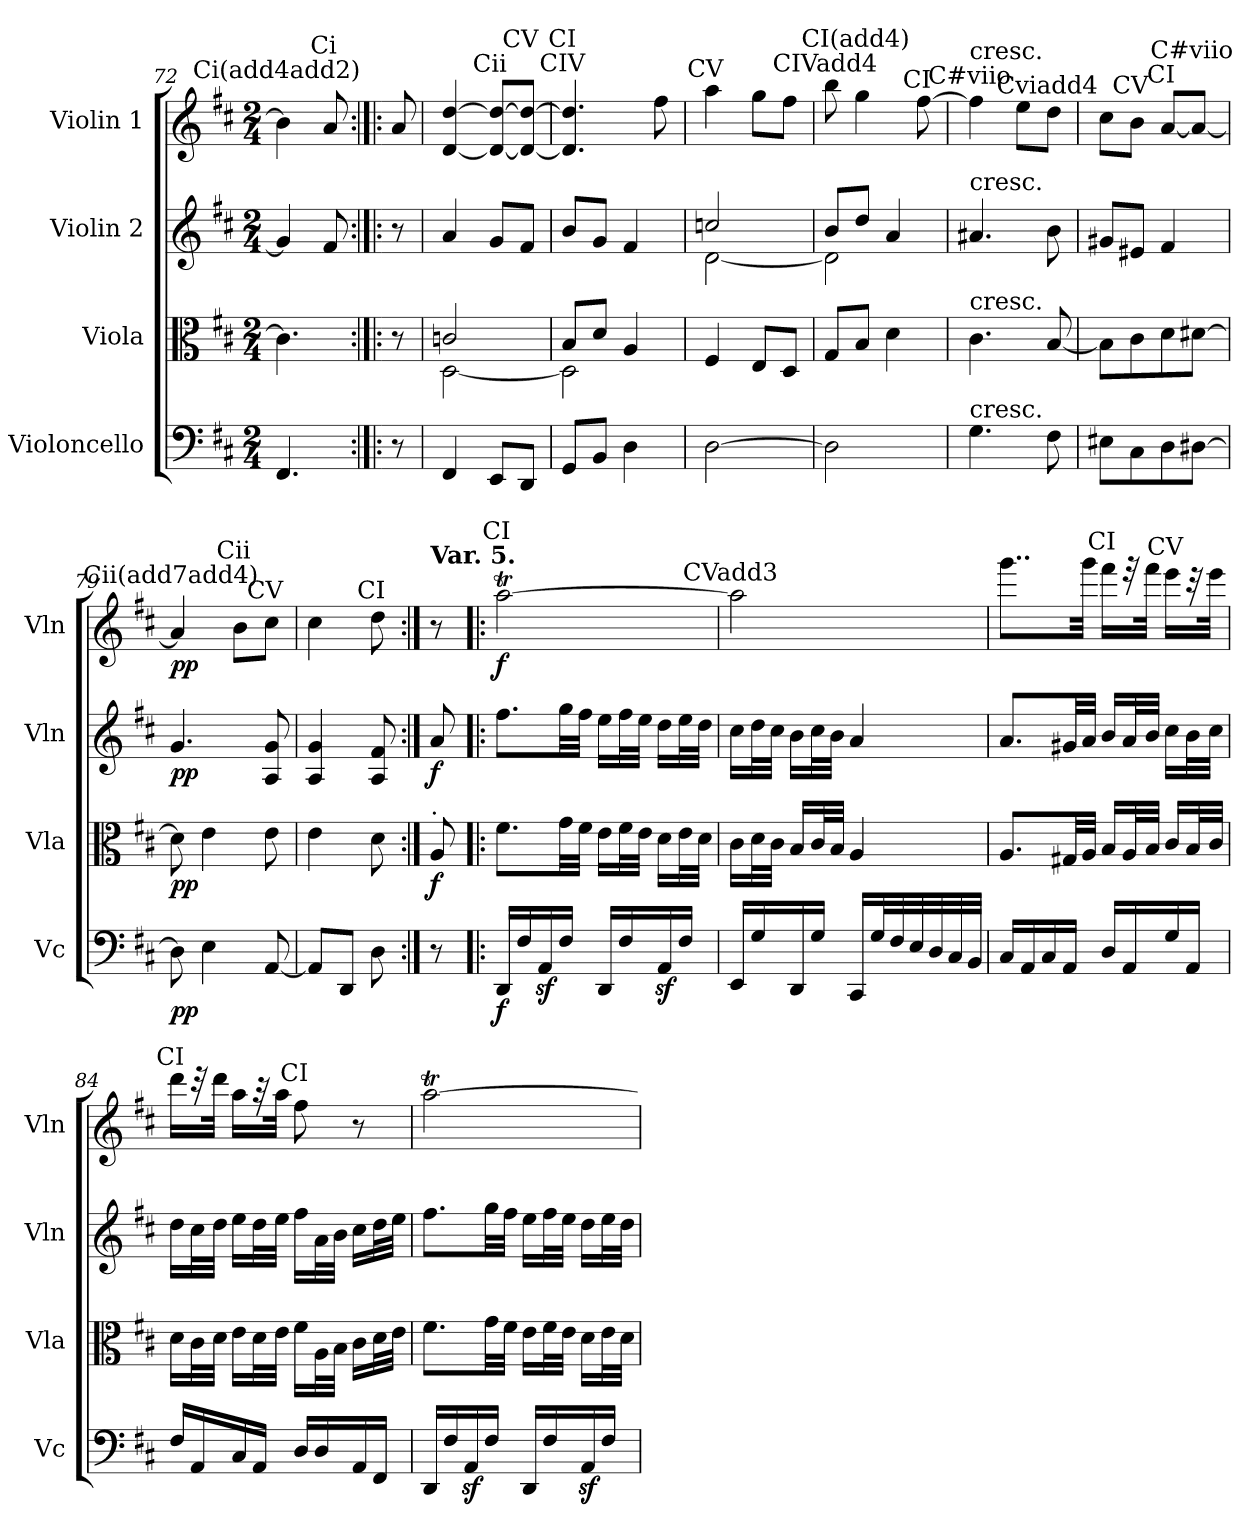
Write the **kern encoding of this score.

**kern	**dynam	**kern	**dynam	**kern	**dynam	**kern	**dynam
*part4	*part4	*part3	*part3	*part2	*part2	*part1	*part1
*staff4	*staff4	*staff3	*staff3	*staff2	*staff2	*staff1	*staff1
*I"Violoncello	*	*I"Viola	*	*I"Violin 2	*	*I"Violin 1	*
*I'Vc	*	*I'Vla	*	*I'Vln	*	*I'Vln	*
!!LO:LB:g=z
*clefF4	*	*clefC3	*	*clefG2	*	*clefG2	*
*k[f#c#]	*	*k[f#c#]	*	*k[f#c#]	*	*k[f#c#]	*
*D:	*	*D:	*	*D:	*	*D:	*
*M2/4	*	*M2/4	*	*M2/4	*	*M2/4	*
=72	=72	=72	=72	=72	=72	=72	=72
!	!	!	!	!	!	!LO:TX:a:cj:t=Ci(add4add2)	!
4.FF#/	.	4.c#\]	.	4g#/]	.	4b\]	.
!	!	!	!	!	!	!LO:TX:a:cj:t=Ci	!
.	.	.	.	8f#/	.	8a/	.
=72X10:|!|:	=72X10:|!|:	=72X10:|!|:	=72X10:|!|:	=72X10:|!|:	=72X10:|!|:	=72X10:|!|:	=72X10:|!|:
8r	.	8r	.	8r	.	8a/	.
=73	=73	=73	=73	=73	=73	=73	=73
*	*	*^	*	*	*	*	*
4FF#/	.	2cn/	[<2D\	.	4a/	.	[4d/ [4dd/	.
!	!	!	!	!	!	!	!LO:TX:a:cj:t=Cii	!
8EE/L	.	.	.	.	8g/L	.	8d/_ 8dd/_L	.
!	!	!	!	!	!	!	!LO:TX:a:cj:t=CV	!
8DD/J	.	.	.	.	8f#/J	.	8d/_ 8dd/_J	.
!!LO:PB:g=z
=74	=74	=74	=74	=74	=74	=74	=74	=74
!	!	!	!	!	!	!	!LO:TX:a:cj:t=CIV	!
!	!	!	!	!	!	!	!LO:TX:a:cj:t=CI	!
8GG/L	.	8B/L	2D\]	.	8b/L	.	4.d/] 4.dd/]	.
8BB/J	.	8d/J	.	.	8g/J	.	.	.
4D\	.	4A/	.	.	4f#/	.	.	.
.	.	.	.	.	.	.	8ff#\	.
*	*	*v	*v	*	*	*	*	*
=75	=75	=75	=75	=75	=75	=75	=75
*	*	*	*	*^	*	*	*
!	!	!	!	!	!	!	!LO:TX:a:cj:t=CV	!
[2D\	.	4F#/	.	2ccn/	[<2d\	.	4aa\	.
.	.	8E/L	.	.	.	.	8gg\L	.
.	.	8D/J	.	.	.	.	8ff#\J	.
=76	=76	=76	=76	=76	=76	=76	=76	=76
!	!	!	!	!	!	!	!LO:TX:a:cj:t=CIVadd4	!
2D\]	.	8G/L	.	8b/L	2d\]	.	8bb\	.
!	!	!	!	!	!	!	!LO:TX:a:cj:t=CI(add4)	!
.	.	8B/J	.	8dd/J	.	.	4gg\	.
.	.	4d\	.	4a/	.	.	.	.
!	!	!	!	!	!	!	!LO:TX:a:cj:t=CI	!
.	.	.	.	.	.	.	[8ff#\	.
*	*	*	*	*v	*v	*	*	*
=77	=77	=77	=77	=77	=77	=77	=77
!	!	!	!	!	!	!LO:TX:a:cj:t=C#viio	!
!	!	!	!	!	!	!LO:TX:a:t=cresc.	!
!	!	!	!	!LO:TX:a:t=cresc.	!	!	!
!	!	!LO:TX:a:t=cresc.	!	!	!	!	!
!LO:TX:a:t=cresc.	!	!	!	!	!	!	!
4.G\	.	4.c#\	.	4.a#X/	.	4ff#\]	.
.	.	.	.	.	.	8ee\L	.
!	!	!	!	!	!	!LO:TX:a:cj:t=Cviadd4	!
8F#\	.	[8B/	.	8b\	.	8dd\J	.
=78	=78	=78	=78	=78	=78	=78	=78
8E#X\L	.	8B\L]	.	8g#X/L	.	8cc#\L	.
!	!	!	!	!	!	!LO:TX:a:cj:t=CV	!
8C#\	.	8c#\	.	8e#X/J	.	8b\J	.
!	!	!	!	!	!	!LO:TX:a:cj:t=CI	!
8D\	.	8d\	.	4f#/	.	[8a/L	.
!	!	!	!	!	!	!LO:TX:a:cj:t=C#viio	!
[8D#X\J	.	[8d#X\J	.	.	.	8a/J_	.
!!LO:LB:g=z
=79	=79	=79	=79	=79	=79	=79	=79
!	!	!	!	!	!	!LO:TX:a:cj:t=Cii(add7add4)	!
!	!LO:DY:b	!	!LO:DY:b	!	!LO:DY:b	!	!LO:DY:b
8D#\]	pp	8d#\]	pp	4.g/	pp	4a/]	pp
4E\	.	4e\	.	.	.	.	.
!	!	!	!	!	!	!LO:TX:a:cj:t=Cii	!
.	.	.	.	.	.	8b\L	.
!	!	!	!	!	!	!LO:TX:a:cj:t=CV	!
[8AA/	.	8e\	.	8A/ 8g/	.	8cc#\J	.
=80	=80	=80	=80	=80	=80	=80	=80
8AA/L]	.	4e\	.	4A/ 4g/	.	4cc#\	.
8DD/J	.	.	.	.	.	.	.
!	!	!	!	!	!	!LO:TX:a:cj:t=CI	!
8D\	.	8d\	.	8A/ 8f#/	.	8dd\	.
=80X11:|!	=80X11:|!	=80X11:|!	=80X11:|!	=80X11:|!	=80X11:|!	=80X11:|!	=80X11:|!
!	!	!	!	!	!	!LO:TX:a:B:t=Var. 5.	!
!	!	!LO:TX:a:t=.	!	!	!	!	!
!	!	!	!LO:DY:b	!	!LO:DY:b	!	!
8r	.	8A/	f	8a/	f	8r	.
!!LO:PB:g=z
=81!|:	=81!|:	=81!|:	=81!|:	=81!|:	=81!|:	=81!|:	=81!|:
!	!	!	!	!	!	!LO:TX:a:cj:t=CI	!
!	!LO:DY:b	!	!	!	!	!	!LO:DY:b
16DD/LL	f	8.f#\L	.	8.ff#\L	.	[2aaT\	f
16F#/	.	.	.	.	.	.	.
16AAz</	.	.	.	.	.	.	.
16F#/JJ	.	32g\LL	.	32gg\LL	.	.	.
.	.	32f#\JJJ	.	32ff#\JJJ	.	.	.
16DD/LL	.	16e\LL	.	16ee\LL	.	.	.
16F#/	.	32f#\L	.	32ff#\L	.	.	.
.	.	32e\JJJ	.	32ee\JJJ	.	.	.
16AAz</	.	16d\LL	.	16dd\LL	.	.	.
16F#/JJ	.	32e\L	.	32ee\L	.	.	.
.	.	32d\JJJ	.	32dd\JJJ	.	.	.
=82	=82	=82	=82	=82	=82	=82	=82
!	!	!	!	!	!	!LO:TX:a:cj:t=CVadd3	!
16EE/LL	.	16c#\LL	.	16cc#\LL	.	2aa\]	.
16G/	.	32d\L	.	32dd\L	.	.	.
.	.	32c#\JJJ	.	32cc#\JJJ	.	.	.
16DD/	.	16B/LL	.	16b\LL	.	.	.
16G/JJ	.	32c#/L	.	32cc#\L	.	.	.
.	.	32B/JJJ	.	32b\JJJ	.	.	.
16CC#/LL	.	4A/	.	4a/	.	.	.
32G/L	.	.	.	.	.	.	.
32F#/	.	.	.	.	.	.	.
32E/	.	.	.	.	.	.	.
32D/	.	.	.	.	.	.	.
32C#/	.	.	.	.	.	.	.
32BB/JJJ	.	.	.	.	.	.	.
=83	=83	=83	=83	=83	=83	=83	=83
16C#/LL	.	8.A/L	.	8.a/L	.	8..ggg\L	.
16AA/	.	.	.	.	.	.	.
16C#/	.	.	.	.	.	.	.
16AA/JJ	.	32G#X/LL	.	32g#X/LL	.	.	.
.	.	32A/JJJ	.	32a/JJJ	.	32ggg\Jkk	.
!	!	!	!	!	!	!LO:TX:a:cj:t=CI	!
16D/LL	.	16B/LL	.	16b/LL	.	16fff#\KL	.
16AA/	.	32A/L	.	32a/L	.	32r	.
.	.	32B/JJJ	.	32b/JJJ	.	32fff#\Jkk	.
!	!	!	!	!	!	!LO:TX:a:cj:t=CV	!
16G/	.	16c#/LL	.	16cc#\LL	.	16eee\KL	.
16AA/JJ	.	32B/L	.	32b\L	.	32r	.
.	.	32c#/JJJ	.	32cc#\JJJ	.	32eee\Jkk	.
!!LO:PB:g=z
=84	=84	=84	=84	=84	=84	=84	=84
!	!	!	!	!	!	!LO:TX:a:cj:t=CI	!
16F#/LL	.	16d\LL	.	16dd\LL	.	16ddd\KL	.
16AA/	.	32c#\L	.	32cc#\L	.	32r	.
.	.	32d\JJJ	.	32dd\JJJ	.	32ddd\Jkk	.
16C#/	.	16e\LL	.	16ee\LL	.	16aa\KL	.
16AA/JJ	.	32d\L	.	32dd\L	.	32r	.
.	.	32e\JJJ	.	32ee\JJJ	.	32aa\Jkk	.
!	!	!	!	!	!	!LO:TX:a:cj:t=CI	!
16D/LL	.	16f#\LL	.	16ff#\LL	.	8ff#\	.
16D/	.	32A\L	.	32a\L	.	.	.
.	.	32B\JJJ	.	32b\JJJ	.	.	.
16AA/	.	16c#\LL	.	16cc#\LL	.	8r	.
16FF#/JJ	.	32d\L	.	32dd\L	.	.	.
.	.	32e\JJJ	.	32ee\JJJ	.	.	.
=85	=85	=85	=85	=85	=85	=85	=85
16DD/LL	.	8.f#\L	.	8.ff#\L	.	[2aaT\	.
16F#/	.	.	.	.	.	.	.
16AAz</	.	.	.	.	.	.	.
16F#/JJ	.	32g\LL	.	32gg\LL	.	.	.
.	.	32f#\JJJ	.	32ff#\JJJ	.	.	.
16DD/LL	.	16e\LL	.	16ee\LL	.	.	.
16F#/	.	32f#\L	.	32ff#\L	.	.	.
.	.	32e\JJJ	.	32ee\JJJ	.	.	.
16AAz</	.	16d\LL	.	16dd\LL	.	.	.
16F#/JJ	.	32e\L	.	32ee\L	.	.	.
.	.	32d\JJJ	.	32dd\JJJ	.	.	.
=	=	=	=	=	=	=	=
*-	*-	*-	*-	*-	*-	*-	*-
